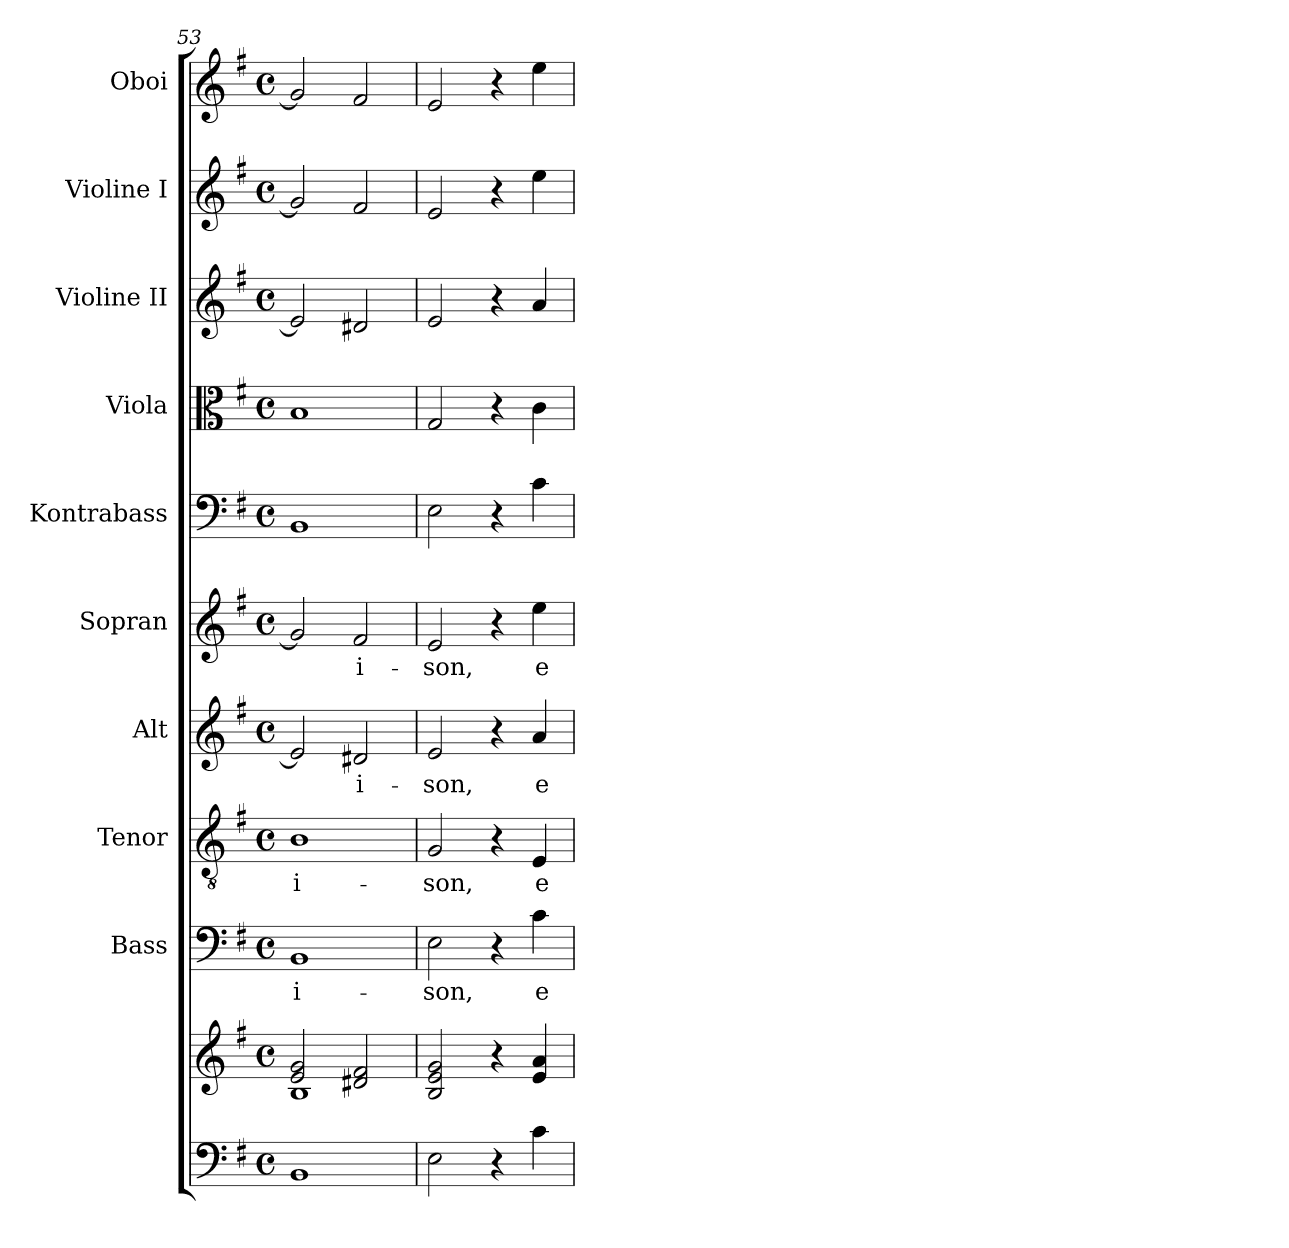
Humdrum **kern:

**kern	**kern	**kern	**text	**kern	**text	**kern	**text	**kern	**text	**kern	**kern	**kern	**kern	**kern
*part10	*part10	*part9	*part9	*part8	*part8	*part7	*part7	*part6	*part6	*part5	*part4	*part3	*part2	*part1
*staff11	*staff10	*staff9	*staff9	*staff8	*staff8	*staff7	*staff7	*staff6	*staff6	*staff5	*staff4	*staff3	*staff2	*staff1
*	*	*I"Bass	*	*I"Tenor	*	*I"Alt	*	*I"Sopran	*	*I"Kontrabass	*I"Viola	*I"Violine II	*I"Violine I	*I"Oboi
*	*	*I'B.	*	*I'T.	*	*I'A.	*	*I'S.	*	*I'Kb.	*I'Vla.	*I'Vl. II	*I'Vl. I	*I'Ob.
*clefF4	*clefG2	*clefF4	*	*clefGv2	*	*clefG2	*	*clefG2	*	*clefF4	*clefC3	*clefG2	*clefG2	*clefG2
*	*	*	*	*	*	*	*	*	*	*ITrd7c12	*	*	*	*
*k[f#]	*k[f#]	*k[f#]	*	*k[f#]	*	*k[f#]	*	*k[f#]	*	*k[f#]	*k[f#]	*k[f#]	*k[f#]	*k[f#]
*G:	*G:	*G:	*	*G:	*	*G:	*	*G:	*	*G:	*G:	*G:	*G:	*G:
*M4/4	*M4/4	*M4/4	*	*M4/4	*	*M4/4	*	*M4/4	*	*M4/4	*M4/4	*M4/4	*M4/4	*M4/4
*met(c)	*met(c)	*met(c)	*	*met(c)	*	*met(c)	*	*met(c)	*	*met(c)	*met(c)	*met(c)	*met(c)	*met(c)
=53	=53	=53	=53	=53	=53	=53	=53	=53	=53	=53	=53	=53	=53	=53
*	*^	*	*	*	*	*	*	*	*	*	*	*	*	*
!	!	!	!	!LO:LY:b	!	!LO:LY:b	!	!	!	!	!	!	!	!	!
1BB	2e/ 2g/	1B	1BB	-i-	1B	-i-	2e/]	.	2g/]	.	1BBB	1B	2e/]	2g/]	2g/]
!	!	!	!	!	!	!	!	!LO:LY:b	!	!LO:LY:b	!	!	!	!	!
.	2d#X/ 2f#/	.	.	.	.	.	2d#X/	-i-	2f#/	-i-	.	.	2d#X/	2f#/	2f#/
*	*v	*v	*	*	*	*	*	*	*	*	*	*	*	*	*
=54	=54	=54	=54	=54	=54	=54	=54	=54	=54	=54	=54	=54	=54	=54
!	!	!	!LO:LY:b	!	!LO:LY:b	!	!LO:LY:b	!	!LO:LY:b	!	!	!	!	!
2E\	2B/ 2e/ 2g/	2E\	-son,	2G/	-son,	2e/	-son,	2e/	-son,	2EE\	2G/	2e/	2e/	2e/
4r	4r	4r	.	4r	.	4r	.	4r	.	4r	4r	4r	4r	4r
!	!	!	!LO:LY:b	!	!LO:LY:b	!	!LO:LY:b	!	!LO:LY:b	!	!	!	!	!
4c\	4e/ 4a/	4c\	e-	4E/	e-	4a/	e-	4ee\	e-	4C\	4c\	4a/	4ee\	4ee\
=	=	=	=	=	=	=	=	=	=	=	=	=	=	=
*-	*-	*-	*-	*-	*-	*-	*-	*-	*-	*-	*-	*-	*-	*-
